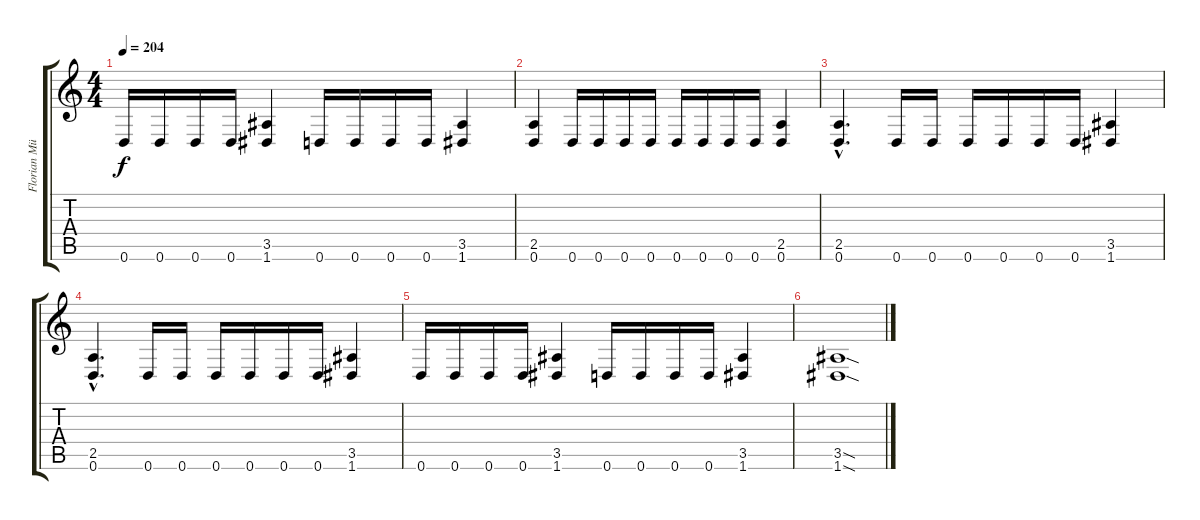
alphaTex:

\track ("Florian Müller" "Florian Mü") {instrument distortionguitar}
\staff {score tabs}
\tuning (D4 A3 F3 C3 G2 D2) {hide}
\ts (4 4)
\tempo 204
\clef g2
\ks c
0.6.16{dy f} 0.6.16 0.6.16 0.6.16 (3.5 1.6).4 0.6.16 0.6.16 0.6.16 0.6.16 (3.5 1.6).4 |
(2.5 0.6).4 0.6.16 0.6.16 0.6.16 0.6.16 0.6.16 0.6.16 0.6.16 0.6.16 (2.5 0.6).4 |
(2.5{hac} 0.6{hac}).4{d} 0.6.16 0.6.16 0.6.16 0.6.16 0.6.16 0.6.16 (3.5 1.6).4 |
(2.5{hac} 0.6{hac}).4{d} 0.6.16 0.6.16 0.6.16 0.6.16 0.6.16 0.6.16 (3.5 1.6).4 |
0.6.16 0.6.16 0.6.16 0.6.16 (3.5 1.6).4 0.6.16 0.6.16 0.6.16 0.6.16 (3.5 1.6).4 |
(3.5{sod} 1.6{sod}).1
